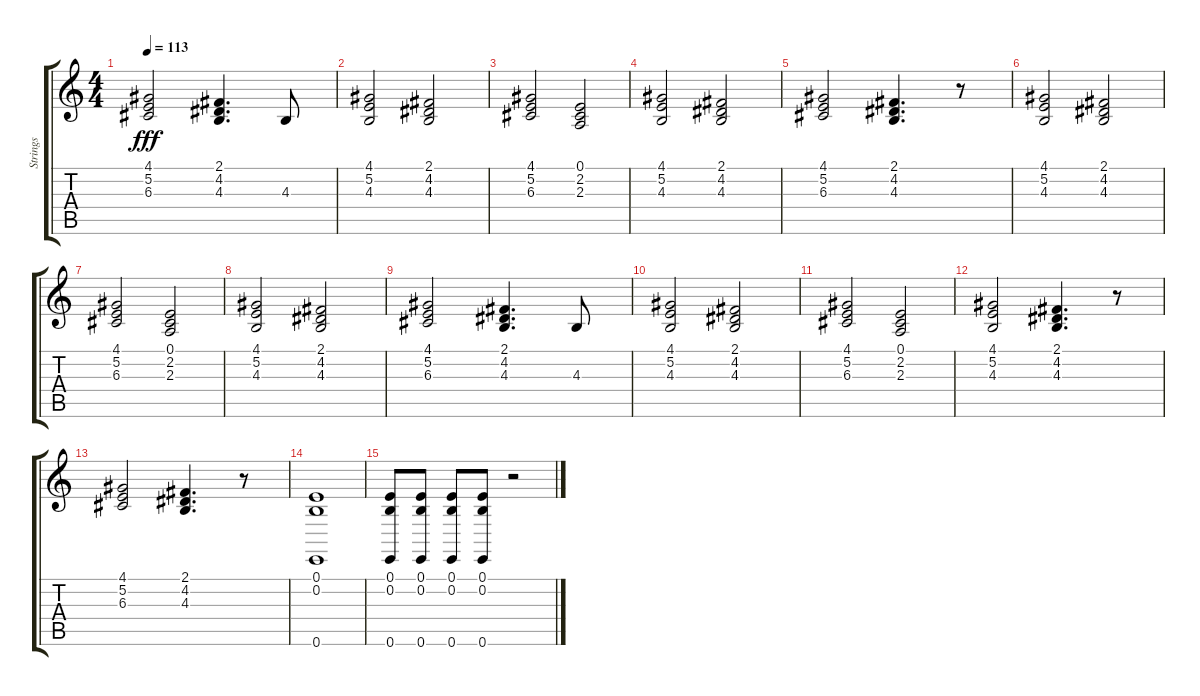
\track ("Strings" "Strings") {instrument synthstrings1}
\staff {score tabs}
\tuning (E4 B3 G3 D3 A2 E2) {hide}
\ts (4 4)
\tempo 113
\clef g2
\ks c
(4.1 5.2 6.3).2{dy fff} (2.1 4.2 4.3).4{d} 4.3.8 |
(4.1 5.2 4.3).2 (2.1 4.2 4.3).2 |
(4.1 5.2 6.3).2 (0.1 2.2 2.3).2 |
(4.1 5.2 4.3).2 (2.1 4.2 4.3).2 |
(4.1 5.2 6.3).2 (2.1 4.2 4.3).4{d} r.8 |
(4.1 5.2 4.3).2 (2.1 4.2 4.3).2 |
(4.1 5.2 6.3).2 (0.1 2.2 2.3).2 |
(4.1 5.2 4.3).2 (2.1 4.2 4.3).2 |
(4.1 5.2 6.3).2 (2.1 4.2 4.3).4{d} 4.3.8 |
(4.1 5.2 4.3).2 (2.1 4.2 4.3).2 |
(4.1 5.2 6.3).2 (0.1 2.2 2.3).2 |
(4.1 5.2 4.3).2 (2.1 4.2 4.3).4{d} r.8 |
(4.1 5.2 6.3).2 (2.1 4.2 4.3).4{d} r.8 |
(0.1 0.2 0.6).1 |
(0.1 0.2 0.6).8 (0.1 0.2 0.6).8 (0.1 0.2 0.6).8 (0.1 0.2 0.6).8 r.2
